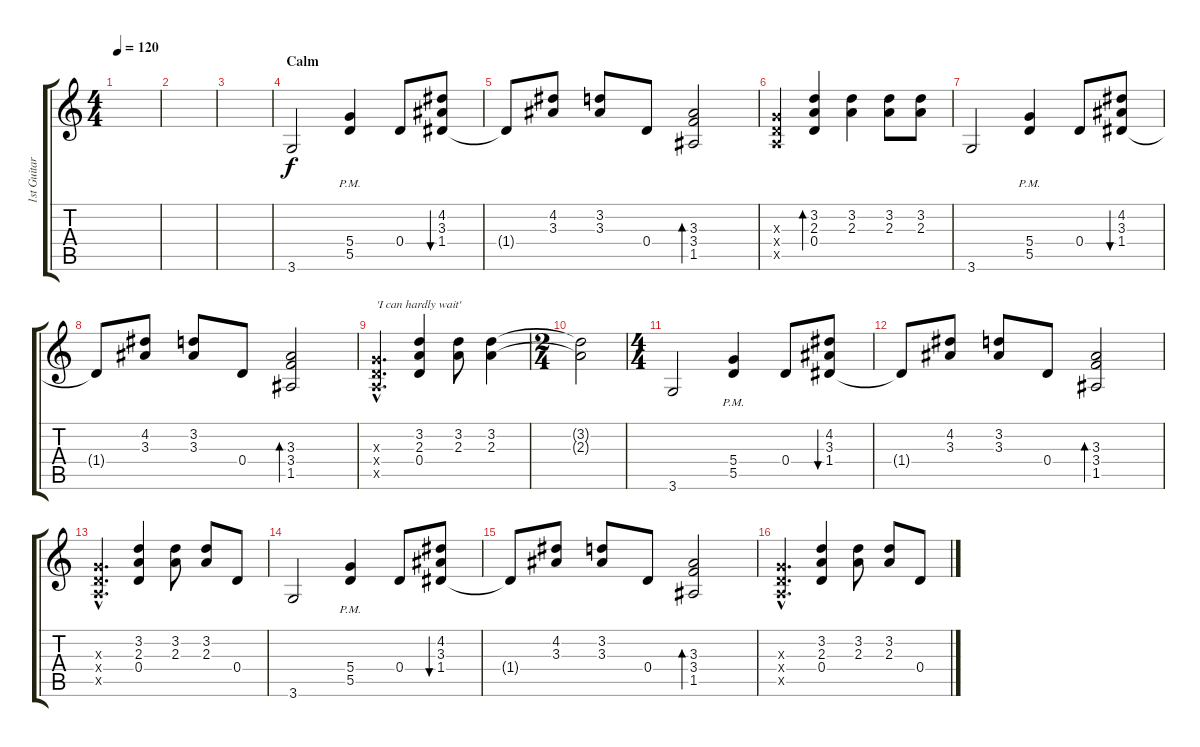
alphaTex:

\track ("1st Guitar" "1st Guitar") {instrument acousticguitarsteel}
\staff {score tabs}
\tuning (E4 B3 G3 D3 A2 E2) {hide}
\ts (4 4)
\tempo 120
\clef g2
\ks c
|
|
|
\section ("" "Calm")
3.6.2 (5.4{pm} 5.5{pm}).4 0.4.8 (4.2 3.3 1.4).8{bu 60} |
1.4{t}.8 (4.2 3.3).8 (3.2 3.3).8 0.4.8 (3.3 3.4 1.5).2{bd 60} |
(0.3{x} 0.4{x} 0.5{x}).4 (3.2 2.3 0.4).4{bd 120} (3.2 2.3).4 (3.2 2.3).8 (3.2 2.3).8 |
3.6.2 (5.4{pm} 5.5{pm}).4 0.4.8 (4.2 3.3 1.4).8{bu 60} |
1.4{t}.8 (4.2 3.3).8 (3.2 3.3).8 0.4.8 (3.3 3.4 1.5).2{bd 60} |
(0.3{hac x} 0.4{hac x} 0.5{hac x}).4{d txt "'I can hardly wait'"} (3.2 2.3 0.4).4 (3.2 2.3).8 (3.2 2.3).4 |
\ts (2 4)
(3.2{t} 2.3{t}).2 |
\ts (4 4)
3.6.2 (5.4{pm} 5.5{pm}).4 0.4.8 (4.2 3.3 1.4).8{bu 60} |
1.4{t}.8 (4.2 3.3).8 (3.2 3.3).8 0.4.8 (3.3 3.4 1.5).2{bd 60} |
(0.3{hac x} 0.4{hac x} 0.5{hac x}).4{d} (3.2 2.3 0.4).4 (3.2 2.3).8 (3.2 2.3).8 0.4.8 |
3.6.2 (5.4{pm} 5.5{pm}).4 0.4.8 (4.2 3.3 1.4).8{bu 60} |
1.4{t}.8 (4.2 3.3).8 (3.2 3.3).8 0.4.8 (3.3 3.4 1.5).2{bd 60} |
(0.3{hac x} 0.4{hac x} 0.5{hac x}).4{d} (3.2 2.3 0.4).4 (3.2 2.3).8 (3.2 2.3).8 0.4.8
